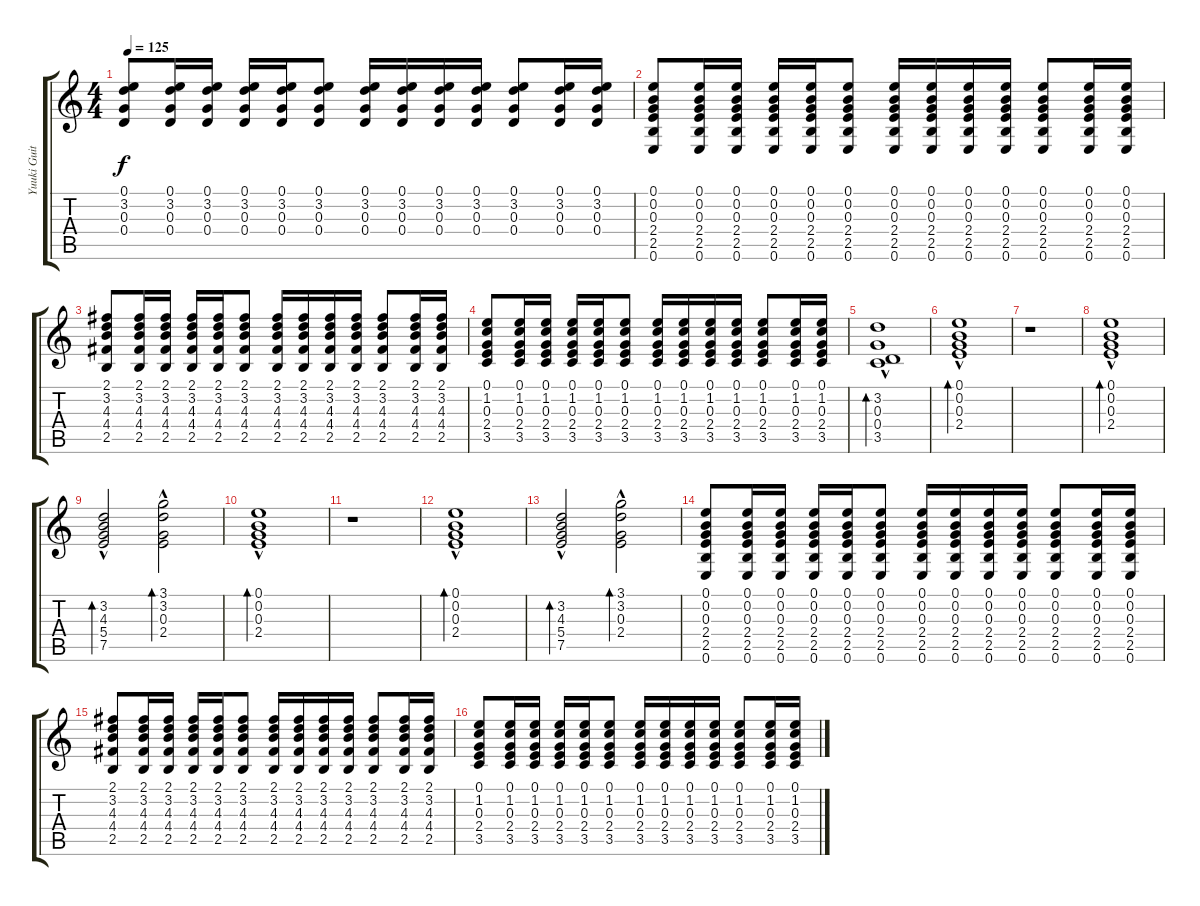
\track ("Yuuki Guitarra" "Yuuki Guit") {instrument acousticguitarsteel}
\staff {score tabs}
\tuning (E4 B3 G3 D3 A2 E2) {hide}
\ts (4 4)
\tempo 125
\clef g2
\ks c
(0.1 3.2 0.3 0.4).8{dy f} (0.1 3.2 0.3 0.4).16 (0.1 3.2 0.3 0.4).16 (0.1 3.2 0.3 0.4).16 (0.1 3.2 0.3 0.4).16 (0.1 3.2 0.3 0.4).8 (0.1 3.2 0.3 0.4).16 (0.1 3.2 0.3 0.4).16 (0.1 3.2 0.3 0.4).16 (0.1 3.2 0.3 0.4).16 (0.1 3.2 0.3 0.4).8 (0.1 3.2 0.3 0.4).16 (0.1 3.2 0.3 0.4).16 |
(0.1 0.2 0.3 2.4 2.5 0.6).8 (0.1 0.2 0.3 2.4 2.5 0.6).16 (0.1 0.2 0.3 2.4 2.5 0.6).16 (0.1 0.2 0.3 2.4 2.5 0.6).16 (0.1 0.2 0.3 2.4 2.5 0.6).16 (0.1 0.2 0.3 2.4 2.5 0.6).8 (0.1 0.2 0.3 2.4 2.5 0.6).16 (0.1 0.2 0.3 2.4 2.5 0.6).16 (0.1 0.2 0.3 2.4 2.5 0.6).16 (0.1 0.2 0.3 2.4 2.5 0.6).16 (0.1 0.2 0.3 2.4 2.5 0.6).8 (0.1 0.2 0.3 2.4 2.5 0.6).16 (0.1 0.2 0.3 2.4 2.5 0.6).16 |
(2.1 3.2 4.3 4.4 2.5).8 (2.1 3.2 4.3 4.4 2.5).16 (2.1 3.2 4.3 4.4 2.5).16 (2.1 3.2 4.3 4.4 2.5).16 (2.1 3.2 4.3 4.4 2.5).16 (2.1 3.2 4.3 4.4 2.5).8 (2.1 3.2 4.3 4.4 2.5).16 (2.1 3.2 4.3 4.4 2.5).16 (2.1 3.2 4.3 4.4 2.5).16 (2.1 3.2 4.3 4.4 2.5).16 (2.1 3.2 4.3 4.4 2.5).8 (2.1 3.2 4.3 4.4 2.5).16 (2.1 3.2 4.3 4.4 2.5).16 |
(0.1 1.2 0.3 2.4 3.5).8 (0.1 1.2 0.3 2.4 3.5).16 (0.1 1.2 0.3 2.4 3.5).16 (0.1 1.2 0.3 2.4 3.5).16 (0.1 1.2 0.3 2.4 3.5).16 (0.1 1.2 0.3 2.4 3.5).8 (0.1 1.2 0.3 2.4 3.5).16 (0.1 1.2 0.3 2.4 3.5).16 (0.1 1.2 0.3 2.4 3.5).16 (0.1 1.2 0.3 2.4 3.5).16 (0.1 1.2 0.3 2.4 3.5).8 (0.1 1.2 0.3 2.4 3.5).16 (0.1 1.2 0.3 2.4 3.5).16 |
(3.2 0.3{hac} 0.4 3.5{hac}).1{bd 480} |
(0.1 0.2 0.3{hac} 2.4{hac}).1{bd 480} |
r.1 |
(0.1 0.2 0.3{hac} 2.4{hac}).1{bd 480} |
(3.2 4.3{hac} 5.4{hac} 7.5).2{bd 480} (3.1 3.2 0.3{hac} 2.4{hac}).2{bd 480} |
(0.1 0.2 0.3{hac} 2.4{hac}).1{bd 480} |
r.1 |
(0.1 0.2 0.3{hac} 2.4{hac}).1{bd 480} |
(3.2 4.3{hac} 5.4{hac} 7.5).2{bd 480} (3.1 3.2 0.3{hac} 2.4{hac}).2{bd 480} |
(0.1 0.2 0.3 2.4 2.5 0.6).8 (0.1 0.2 0.3 2.4 2.5 0.6).16 (0.1 0.2 0.3 2.4 2.5 0.6).16 (0.1 0.2 0.3 2.4 2.5 0.6).16 (0.1 0.2 0.3 2.4 2.5 0.6).16 (0.1 0.2 0.3 2.4 2.5 0.6).8 (0.1 0.2 0.3 2.4 2.5 0.6).16 (0.1 0.2 0.3 2.4 2.5 0.6).16 (0.1 0.2 0.3 2.4 2.5 0.6).16 (0.1 0.2 0.3 2.4 2.5 0.6).16 (0.1 0.2 0.3 2.4 2.5 0.6).8 (0.1 0.2 0.3 2.4 2.5 0.6).16 (0.1 0.2 0.3 2.4 2.5 0.6).16 |
(2.1 3.2 4.3 4.4 2.5).8 (2.1 3.2 4.3 4.4 2.5).16 (2.1 3.2 4.3 4.4 2.5).16 (2.1 3.2 4.3 4.4 2.5).16 (2.1 3.2 4.3 4.4 2.5).16 (2.1 3.2 4.3 4.4 2.5).8 (2.1 3.2 4.3 4.4 2.5).16 (2.1 3.2 4.3 4.4 2.5).16 (2.1 3.2 4.3 4.4 2.5).16 (2.1 3.2 4.3 4.4 2.5).16 (2.1 3.2 4.3 4.4 2.5).8 (2.1 3.2 4.3 4.4 2.5).16 (2.1 3.2 4.3 4.4 2.5).16 |
(0.1 1.2 0.3 2.4 3.5).8 (0.1 1.2 0.3 2.4 3.5).16 (0.1 1.2 0.3 2.4 3.5).16 (0.1 1.2 0.3 2.4 3.5).16 (0.1 1.2 0.3 2.4 3.5).16 (0.1 1.2 0.3 2.4 3.5).8 (0.1 1.2 0.3 2.4 3.5).16 (0.1 1.2 0.3 2.4 3.5).16 (0.1 1.2 0.3 2.4 3.5).16 (0.1 1.2 0.3 2.4 3.5).16 (0.1 1.2 0.3 2.4 3.5).8 (0.1 1.2 0.3 2.4 3.5).16 (0.1 1.2 0.3 2.4 3.5).16
